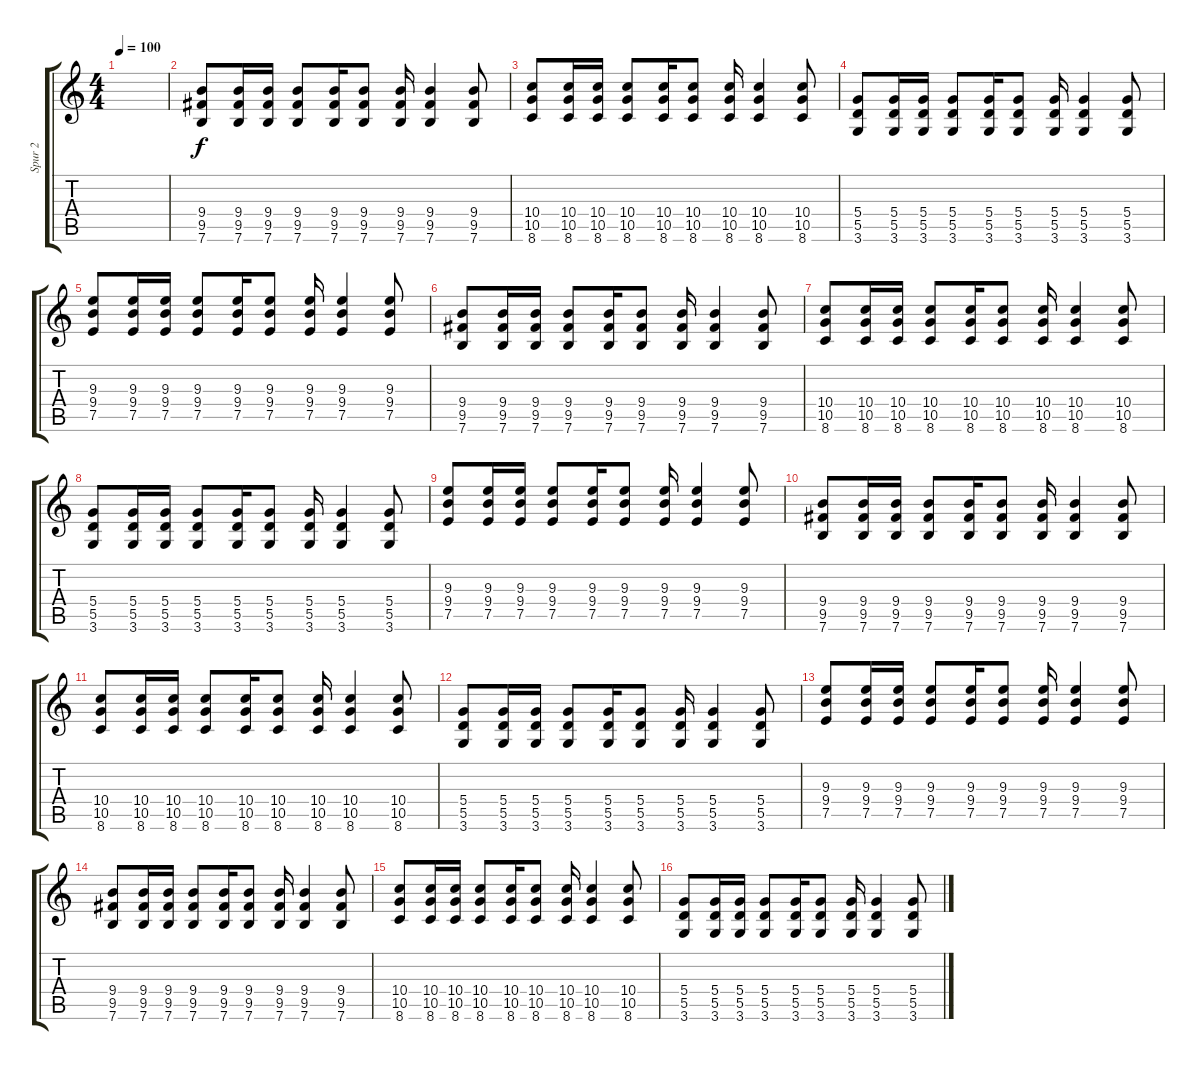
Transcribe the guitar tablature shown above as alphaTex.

\track ("Spur 2" "Spur 2") {instrument overdrivenguitar}
\staff {score tabs}
\tuning (E4 B3 G3 D3 A2 E2) {hide}
\ts (4 4)
\tempo 100
\clef g2
\ks c
|
(9.4 9.5 7.6).8 (9.4 9.5 7.6).16 (9.4 9.5 7.6).16 (9.4 9.5 7.6).8 (9.4 9.5 7.6).16 (9.4 9.5 7.6).8 (9.4 9.5 7.6).16 (9.4 9.5 7.6).4 (9.4 9.5 7.6).8 |
(10.4 10.5 8.6).8 (10.4 10.5 8.6).16 (10.4 10.5 8.6).16 (10.4 10.5 8.6).8 (10.4 10.5 8.6).16 (10.4 10.5 8.6).8 (10.4 10.5 8.6).16 (10.4 10.5 8.6).4 (10.4 10.5 8.6).8 |
(5.4 5.5 3.6).8 (5.4 5.5 3.6).16 (5.4 5.5 3.6).16 (5.4 5.5 3.6).8 (5.4 5.5 3.6).16 (5.4 5.5 3.6).8 (5.4 5.5 3.6).16 (5.4 5.5 3.6).4 (5.4 5.5 3.6).8 |
(9.3 9.4 7.5).8 (9.3 9.4 7.5).16 (9.3 9.4 7.5).16 (9.3 9.4 7.5).8 (9.3 9.4 7.5).16 (9.3 9.4 7.5).8 (9.3 9.4 7.5).16 (9.3 9.4 7.5).4 (9.3 9.4 7.5).8 |
(9.4 9.5 7.6).8 (9.4 9.5 7.6).16 (9.4 9.5 7.6).16 (9.4 9.5 7.6).8 (9.4 9.5 7.6).16 (9.4 9.5 7.6).8 (9.4 9.5 7.6).16 (9.4 9.5 7.6).4 (9.4 9.5 7.6).8 |
(10.4 10.5 8.6).8 (10.4 10.5 8.6).16 (10.4 10.5 8.6).16 (10.4 10.5 8.6).8 (10.4 10.5 8.6).16 (10.4 10.5 8.6).8 (10.4 10.5 8.6).16 (10.4 10.5 8.6).4 (10.4 10.5 8.6).8 |
(5.4 5.5 3.6).8 (5.4 5.5 3.6).16 (5.4 5.5 3.6).16 (5.4 5.5 3.6).8 (5.4 5.5 3.6).16 (5.4 5.5 3.6).8 (5.4 5.5 3.6).16 (5.4 5.5 3.6).4 (5.4 5.5 3.6).8 |
(9.3 9.4 7.5).8 (9.3 9.4 7.5).16 (9.3 9.4 7.5).16 (9.3 9.4 7.5).8 (9.3 9.4 7.5).16 (9.3 9.4 7.5).8 (9.3 9.4 7.5).16 (9.3 9.4 7.5).4 (9.3 9.4 7.5).8 |
(9.4 9.5 7.6).8 (9.4 9.5 7.6).16 (9.4 9.5 7.6).16 (9.4 9.5 7.6).8 (9.4 9.5 7.6).16 (9.4 9.5 7.6).8 (9.4 9.5 7.6).16 (9.4 9.5 7.6).4 (9.4 9.5 7.6).8 |
(10.4 10.5 8.6).8 (10.4 10.5 8.6).16 (10.4 10.5 8.6).16 (10.4 10.5 8.6).8 (10.4 10.5 8.6).16 (10.4 10.5 8.6).8 (10.4 10.5 8.6).16 (10.4 10.5 8.6).4 (10.4 10.5 8.6).8 |
(5.4 5.5 3.6).8 (5.4 5.5 3.6).16 (5.4 5.5 3.6).16 (5.4 5.5 3.6).8 (5.4 5.5 3.6).16 (5.4 5.5 3.6).8 (5.4 5.5 3.6).16 (5.4 5.5 3.6).4 (5.4 5.5 3.6).8 |
(9.3 9.4 7.5).8 (9.3 9.4 7.5).16 (9.3 9.4 7.5).16 (9.3 9.4 7.5).8 (9.3 9.4 7.5).16 (9.3 9.4 7.5).8 (9.3 9.4 7.5).16 (9.3 9.4 7.5).4 (9.3 9.4 7.5).8 |
(9.4 9.5 7.6).8 (9.4 9.5 7.6).16 (9.4 9.5 7.6).16 (9.4 9.5 7.6).8 (9.4 9.5 7.6).16 (9.4 9.5 7.6).8 (9.4 9.5 7.6).16 (9.4 9.5 7.6).4 (9.4 9.5 7.6).8 |
(10.4 10.5 8.6).8 (10.4 10.5 8.6).16 (10.4 10.5 8.6).16 (10.4 10.5 8.6).8 (10.4 10.5 8.6).16 (10.4 10.5 8.6).8 (10.4 10.5 8.6).16 (10.4 10.5 8.6).4 (10.4 10.5 8.6).8 |
(5.4 5.5 3.6).8 (5.4 5.5 3.6).16 (5.4 5.5 3.6).16 (5.4 5.5 3.6).8 (5.4 5.5 3.6).16 (5.4 5.5 3.6).8 (5.4 5.5 3.6).16 (5.4 5.5 3.6).4 (5.4 5.5 3.6).8
